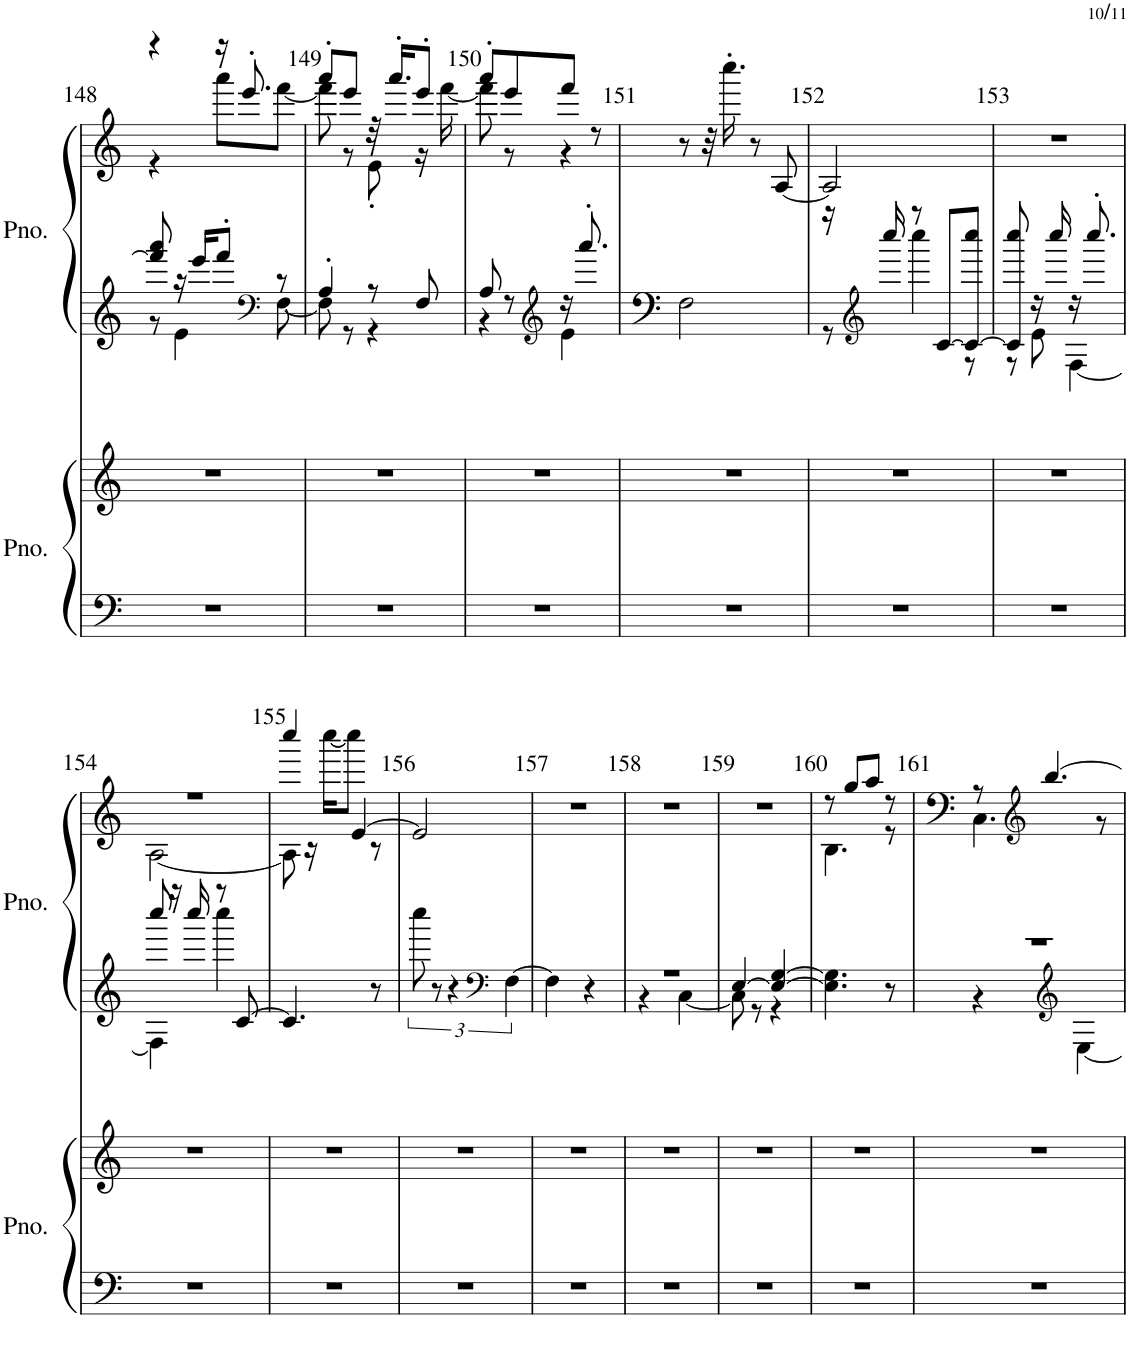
**kern	**kern	**kern	**kern
*part2	*part2	*part1	*part1
*staff4	*staff3	*staff2	*staff1
*I"ピアノ	*	*I"ピアノ	*
!!LO:PB:g=z
*clefF4	*clefG2	*clefG2	*clefG2
*k[]	*k[]	*k[]	*k[]
*M4/8	*M4/8	*M4/8	*M4/8
=148	=148	=148	=148
*	*	*^	*^
2r	2r	8fff/] 8aaa/	8r	4r	4r
.	.	16r	4e\	.	.
.	.	16eee/KL	.	.	.
.	.	8fff'/J	.	16r	8aaa\L
.	.	.	.	8.eee'/	.
*	*	*clefF4	*	*	*
.	.	8r	[8F\	.	[8fff\J
=149	=149	=149	=149	=149	=149
2r	2r	4A'/	8F\]	8aaa'/L	8fff\]
.	.	.	8r	8eee/J	8r
.	.	8r	4r	32r	8e'\
.	.	.	.	16.aaa'/KL	.
.	.	8F/	.	8eee'/J	16r
.	.	.	.	.	[16fff\
=150	=150	=150	=150	=150	=150
2r	2r	8A/	4r	8aaa'/L	8fff\]
.	.	8r	.	8eee/	8r
*	*	*clefG2	*	*	*
.	.	16r	4e\	8fff/J	4r
.	.	8.aaa'/	.	.	.
.	.	.	.	8r	.
*	*	*v	*v	*	*
*	*	*	*v	*v
=151	=151	=151	=151
2r	2r	2F\	8r
.	.	.	32r
.	.	.	16.cccc'\
.	.	.	8r
.	.	.	[8A/
=152	=152	=152	=152
*	*	*^	*
2r	2r	16r	8r	2A/]
*	*	*clefG2	*	*
.	.	16cccc/	.	.
.	.	8r	4cccc\	.
.	.	[8c/L	.	.
.	.	8c/_ 8cccc/J	8r	.
=153	=153	=153	=153	=153
2r	2r	8c/] 8cccc/	8r	2r
.	.	16r	8e\	.
.	.	16cccc/	.	.
.	.	16r	[4F\	.
.	.	8.cccc'/	.	.
!!LO:LB:g=z
=154	=154	=154	=154	=154
*	*	*	*	*^
2r	2r	8cccc/	4F\]	2r	[2A\
.	.	16r	.	.	.
.	.	16cccc/	.	.	.
.	.	8r	4cccc\	.	.
.	.	[8c/	.	.	.
*	*	*v	*v	*	*
=155	=155	=155	=155	=155
2r	2r	4.c/]	4cccc/	8A\]
.	.	.	.	16r
.	.	.	.	[16cccc\KL
.	.	.	[4e/	8cccc\J]
.	.	8r	.	8r
*	*	*	*v	*v
=156	=156	=156	=156
2r	2r	12cccc\	2e/]
.	.	12r	.
.	.	6r	.
*	*	*clefF4	*
.	.	[6F\	.
=157	=157	=157	=157
2r	2r	4F\]	2r
.	.	4r	.
=158	=158	=158	=158
*	*	*^	*
2r	2r	2r	4r	2r
.	.	.	[4C\	.
=159	=159	=159	=159	=159
2r	2r	[4E/	8C\]	2r
.	.	.	8r	.
.	.	4E/_ [4G/	4r	.
*	*	*v	*v	*
=160	=160	=160	=160
*	*	*	*^
2r	2r	4.E\] 4.G\]	8r	4.B\
.	.	.	8gg/L	.
.	.	.	8aa/J	.
.	.	8r	8r	8r
=161	=161	=161	=161	=161
*	*	*^	*	*
2r	2r	2r	4r	8r	4.C\
*	*	*	*	*clefG2	*
.	.	.	.	[4.bb/	.
*	*	*clefG2	*	*	*
.	.	.	[4E\	.	.
.	.	.	.	.	8r
*	*	*v	*v	*	*
*	*	*	*v	*v
=	=	=	=
*-	*-	*-	*-
